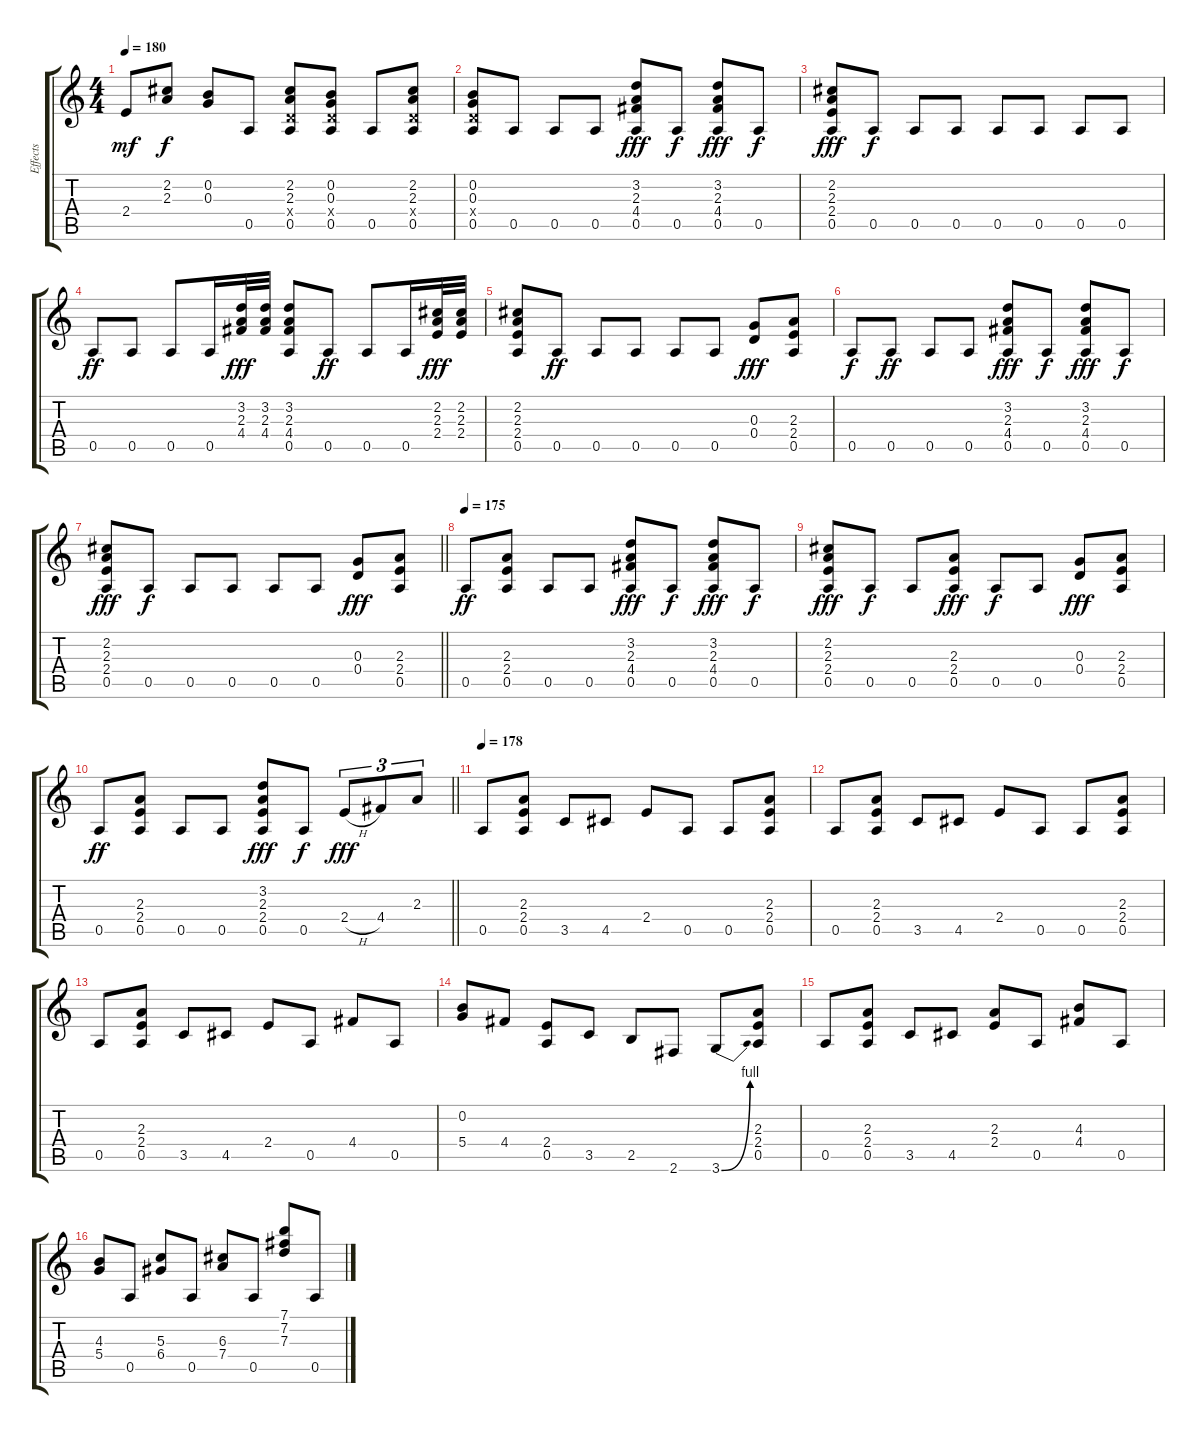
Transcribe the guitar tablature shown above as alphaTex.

\track ("Effects" "Effects") {instrument distortionguitar}
\staff {score tabs}
\tuning (E4 B3 G3 D3 A2 E2) {hide}
\ts (4 4)
\tempo 180
\clef g2
\ks c
2.4.8{dy mf} (2.2 2.3).8{dy f} (0.2 0.3).8 0.5.8 (2.2 2.3 0.4{x} 0.5).8 (0.2 0.3 0.4{x} 0.5).8 0.5.8 (2.2 2.3 0.4{x} 0.5).8 |
(0.2 0.3 0.4{x} 0.5).8 0.5.8 0.5.8 0.5.8 (3.2 2.3 4.4 0.5).8{dy fff volume 16} 0.5.8{dy f} (3.2 2.3 4.4 0.5).8{dy fff} 0.5.8{dy f} |
(2.2 2.3 2.4 0.5).8{dy fff} 0.5.8{dy f} 0.5.8 0.5.8 0.5.8 0.5.8 0.5.8 0.5.8 |
0.5.8{dy ff} 0.5.8 0.5.8 0.5.16 (3.2 2.3 4.4).32{dy fff} (3.2 2.3 4.4).32 (3.2 2.3 4.4 0.5).8 0.5.8{dy ff} 0.5.8 0.5.16 (2.2 2.3 2.4).32{dy fff} (2.2 2.3 2.4).32 |
(2.2 2.3 2.4 0.5).8 0.5.8{dy ff} 0.5.8 0.5.8 0.5.8 0.5.8 (0.3 0.4).8{dy fff} (2.3 2.4 0.5).8 |
0.5.8{dy f} 0.5.8{dy ff} 0.5.8 0.5.8 (3.2 2.3 4.4 0.5).8{dy fff} 0.5.8{dy f} (3.2 2.3 4.4 0.5).8{dy fff} 0.5.8{dy f} |
\barLineRight lightlight
(2.2 2.3 2.4 0.5).8{dy fff} 0.5.8{dy f} 0.5.8 0.5.8 0.5.8 0.5.8 (0.3 0.4).8{dy fff} (2.3 2.4 0.5).8 |
\tempo 175
0.5.8{dy ff} (2.3 2.4 0.5).8 0.5.8 0.5.8 (3.2 2.3 4.4 0.5).8{dy fff} 0.5.8{dy f} (3.2 2.3 4.4 0.5).8{dy fff} 0.5.8{dy f} |
(2.2 2.3 2.4 0.5).8{dy fff} 0.5.8{dy f} 0.5.8 (2.3 2.4 0.5).8{dy fff} 0.5.8{dy f} 0.5.8 (0.3 0.4).8{dy fff} (2.3 2.4 0.5).8 |
\barLineRight lightlight
0.5.8{dy ff} (2.3 2.4 0.5).8 0.5.8 0.5.8 (3.2 2.3 2.4 0.5).8{dy fff} 0.5.8{dy f} 2.4{h}.8{tu (3 2) dy fff} 4.4.8{tu (3 2)} 2.3.8{tu (3 2)} |
\tempo 178
0.5.8 (2.3 2.4 0.5).8 3.5.8 4.5.8 2.4.8 0.5.8 0.5.8 (2.3 2.4 0.5).8 |
0.5.8 (2.3 2.4 0.5).8 3.5.8 4.5.8 2.4.8 0.5.8 0.5.8 (2.3 2.4 0.5).8 |
0.5.8 (2.3 2.4 0.5).8 3.5.8 4.5.8 2.4.8 0.5.8 4.4.8 0.5.8 |
(0.2 5.4).8 4.4.8 (2.4 0.5).8 3.5.8 2.5.8 2.6.8 3.6{be (bend 0 0 60 4)}.8 (2.3 2.4 0.5).8 |
0.5.8 (2.3 2.4 0.5).8 3.5.8 4.5.8 (2.3 2.4).8 0.5.8 (4.3 4.4).8 0.5.8 |
(4.3 5.4).8 0.5.8 (5.3 6.4).8 0.5.8 (6.3 7.4).8 0.5.8 (7.1 7.2 7.3).8 0.5.8
